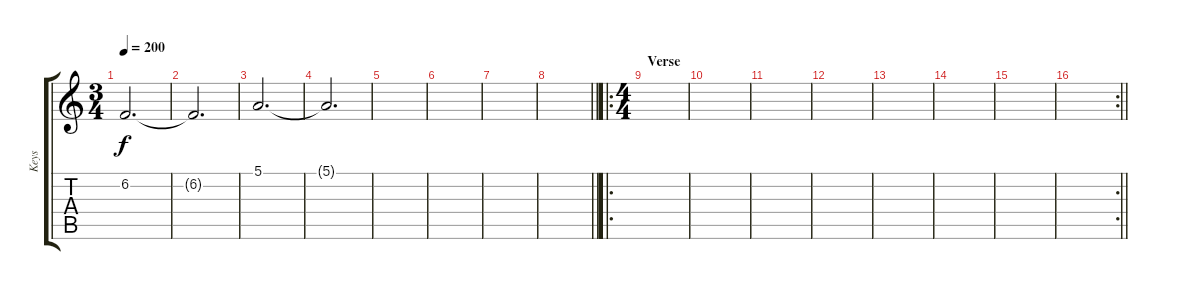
\track ("Keys" "Keys") {instrument stringensemble1}
\staff {score tabs}
\tuning (E4 B3 G3 D3 A2 E2) {hide}
\ts (3 4)
\tempo 200
\clef g2
\ks c
6.2.2{d dy f} |
6.2{t}.2{d} |
5.1.2{d} |
5.1{t}.2{d} |
|
|
|
\barLineRight lightlight
|
\ro
\ts (4 4)
\section ("" "Verse")
|
|
|
|
|
|
|
\rc 2
\barLineRight lightlight
